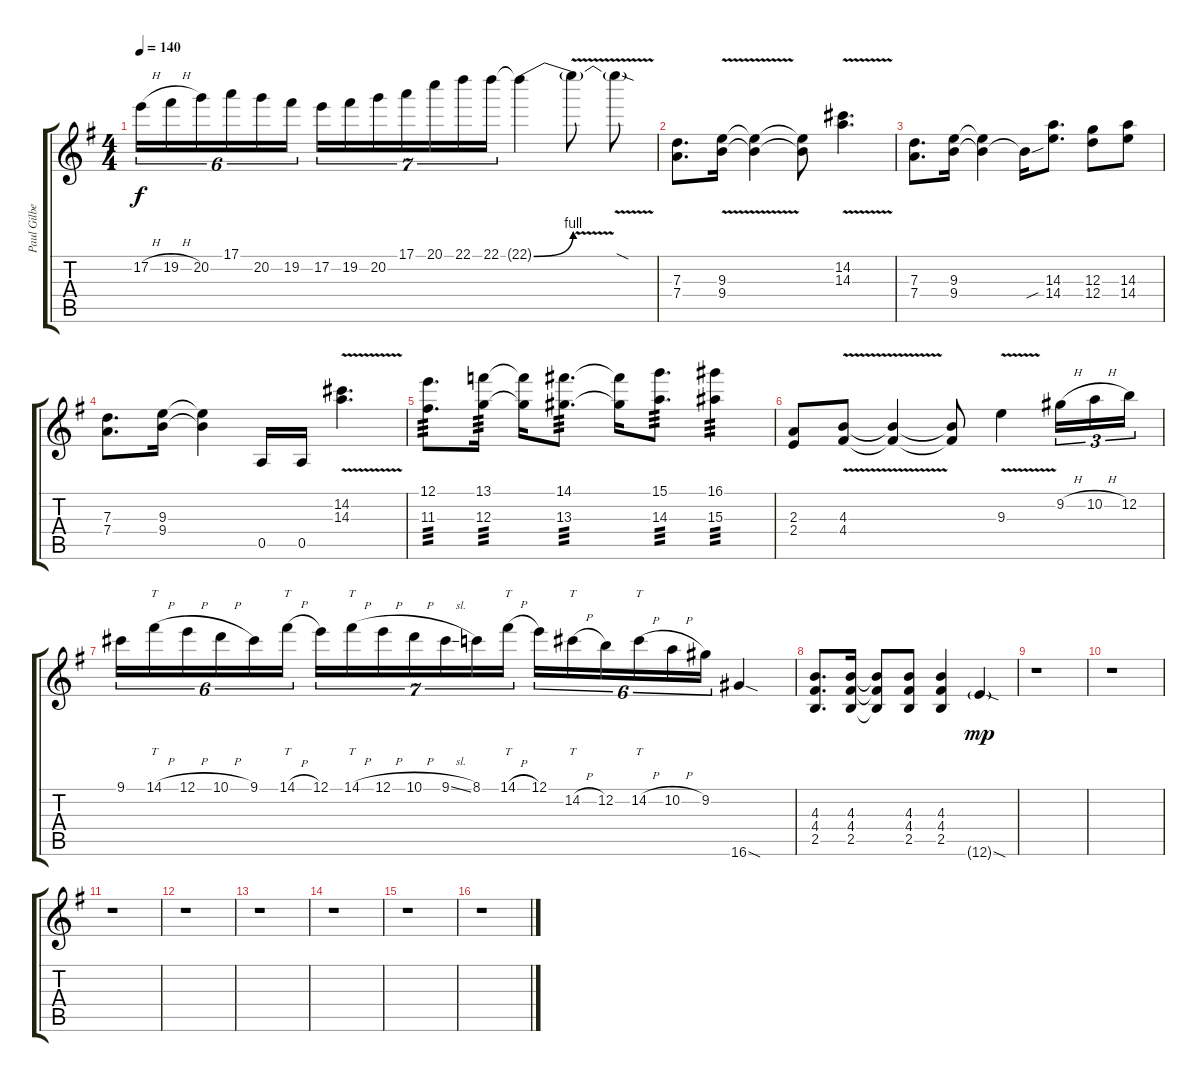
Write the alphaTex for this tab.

\track ("Paul Gilbert" "Paul Gilbe") {instrument distortionguitar}
\staff {score tabs}
\tuning (E4 B3 G3 D3 A2 E2) {hide}
\ts (4 4)
\tempo 140
\clef g2
\ks g
17.2{h}.16{tu (6 4) dy f} 19.2{h}.16{tu (6 4)} 20.2.16{tu (6 4)} 17.1.16{tu (6 4)} 20.2.16{tu (6 4)} 19.2.16{tu (6 4)} 17.2.16{tu (7 4)} 19.2.16{tu (7 4)} 20.2.16{tu (7 4)} 17.1.16{tu (7 4)} 20.1.16{tu (7 4)} 22.1.16{tu (7 4)} 22.1.16{tu (7 4)} 22.1{be (bend 0 0 60 4) t}.4 22.1{v t}.8 22.1{sod t}.8 |
(7.3 7.4).8{d} (9.3{v} 9.4).16 (9.3{t} 9.4{t}).4 (9.3{t} 9.4{t}).8 (14.2 14.3{v}).4{d} |
(7.3 7.4).8{d} (9.3 9.4).16 (9.3{t} 9.4{t}).4 9.4{sou t}.16 (14.3 14.4).8{d} (12.3 12.4).8 (14.3 14.4).8 |
(7.3 7.4).8{d} (9.3 9.4).16 (9.3{t} 9.4{t}).4 0.5.16 0.5.16 (14.2{v} 14.3).4{d} |
(12.1 11.3).8{d tp 3} (13.1 12.3).16{tp 3} (13.1{t} 12.3{t}).16 (14.1 13.3).8{d tp 3} (14.1{t} 13.3{t}).16 (15.1 14.3).8{d tp 3} (16.1 15.3).4{tp 3} |
(2.3 2.4).8 (4.3{v} 4.4).8 (4.3{t} 4.4{t}).4 (4.3{t} 4.4{t}).8 9.3{v}.4 9.2{h}.16{tu (3 2)} 10.2{h}.16{tu (3 2)} 12.2.16{tu (3 2)} |
9.1.16{tu (6 4)} 14.1{h}.16{tt tu (6 4)} 12.1{h}.16{tu (6 4)} 10.1{h}.16{tu (6 4)} 9.1.16{tu (6 4)} 14.1{h}.16{tt tu (6 4)} 12.1.16{tu (7 4)} 14.1{h}.16{tt tu (7 4)} 12.1{h}.16{tu (7 4)} 10.1{h}.16{tu (7 4)} 9.1{sl}.16{tu (7 4)} 8.1.16{tu (7 4)} 14.1{h}.16{tt tu (7 4)} 12.1.16{tu (6 4)} 14.2{h}.16{tt tu (6 4)} 12.2.16{tu (6 4)} 14.2{h}.16{tt tu (6 4)} 10.2{h}.16{tu (6 4)} 9.2.16{tu (6 4)} 16.6{sod}.4 |
(4.3 4.4 2.5).8{d} (4.3 4.4 2.5).16 (4.3{t} 4.4{t} 2.5{t}).8 (4.3 4.4 2.5).8 (4.3 4.4 2.5).4 12.6{sod g}.4{dy mp} |
r.1 |
r.1 |
r.1 |
r.1 |
r.1 |
r.1 |
r.1 |
r.1
